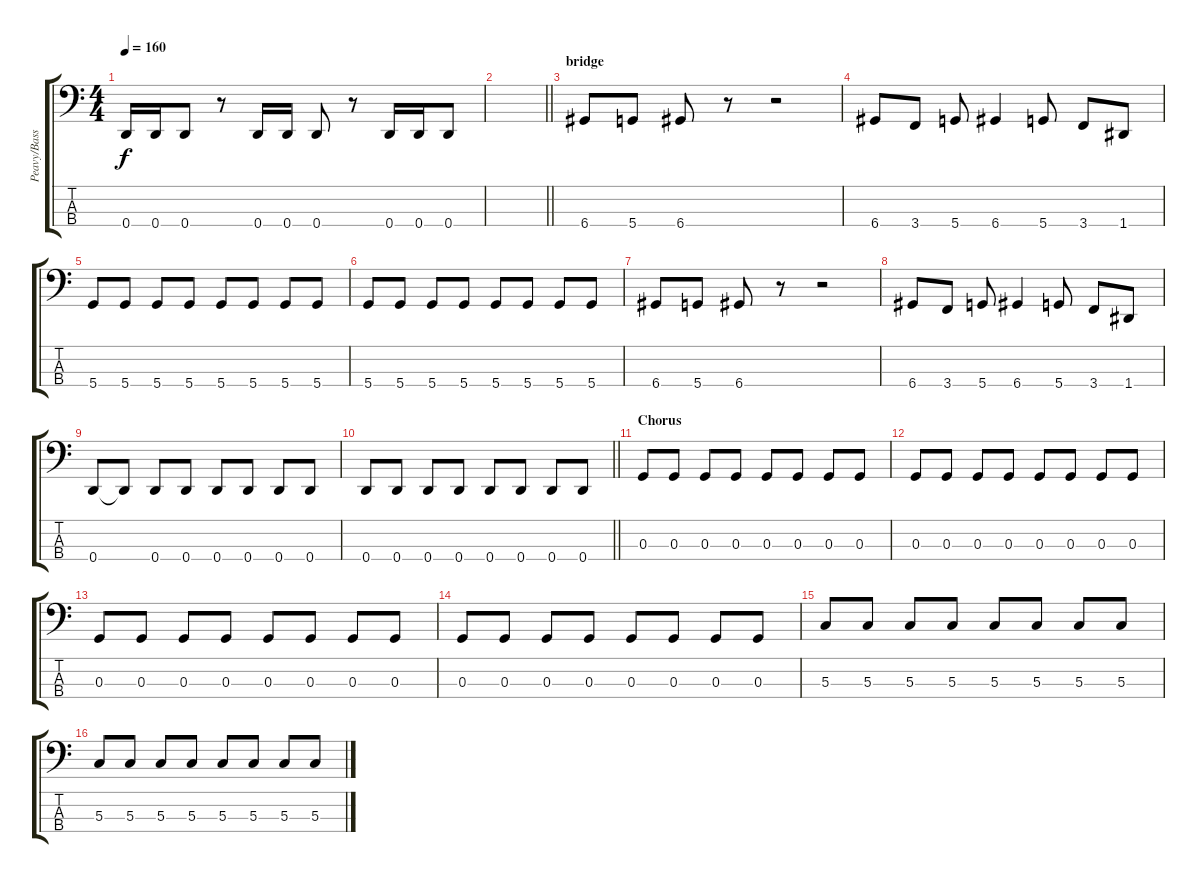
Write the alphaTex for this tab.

\track ("Peavy/Bass" "Peavy/Bass") {instrument electricbasspick}
\staff {score tabs}
\tuning (F2 C2 G1 D1) {hide}
\ts (4 4)
\tempo 160
\clef f4
\ks c
0.4.16{dy f} 0.4.16 0.4.8 r.8 0.4.16 0.4.16 0.4.8 r.8 0.4.16 0.4.16 0.4.8 |
\barLineRight lightlight
|
\section ("" "bridge")
6.4.8 5.4.8 6.4.8 r.8 r.2 |
6.4.8 3.4.8 5.4.8 6.4.4 5.4.8 3.4.8 1.4.8 |
5.4.8 5.4.8 5.4.8 5.4.8 5.4.8 5.4.8 5.4.8 5.4.8 |
5.4.8 5.4.8 5.4.8 5.4.8 5.4.8 5.4.8 5.4.8 5.4.8 |
6.4.8 5.4.8 6.4.8 r.8 r.2 |
6.4.8 3.4.8 5.4.8 6.4.4 5.4.8 3.4.8 1.4.8 |
0.4.8 0.4{t}.8 0.4.8 0.4.8 0.4.8 0.4.8 0.4.8 0.4.8 |
\barLineRight lightlight
0.4.8 0.4.8 0.4.8 0.4.8 0.4.8 0.4.8 0.4.8 0.4.8 |
\section ("" "Chorus")
0.3.8 0.3.8 0.3.8 0.3.8 0.3.8 0.3.8 0.3.8 0.3.8 |
0.3.8 0.3.8 0.3.8 0.3.8 0.3.8 0.3.8 0.3.8 0.3.8 |
0.3.8 0.3.8 0.3.8 0.3.8 0.3.8 0.3.8 0.3.8 0.3.8 |
0.3.8 0.3.8 0.3.8 0.3.8 0.3.8 0.3.8 0.3.8 0.3.8 |
5.3.8 5.3.8 5.3.8 5.3.8 5.3.8 5.3.8 5.3.8 5.3.8 |
5.3.8 5.3.8 5.3.8 5.3.8 5.3.8 5.3.8 5.3.8 5.3.8
